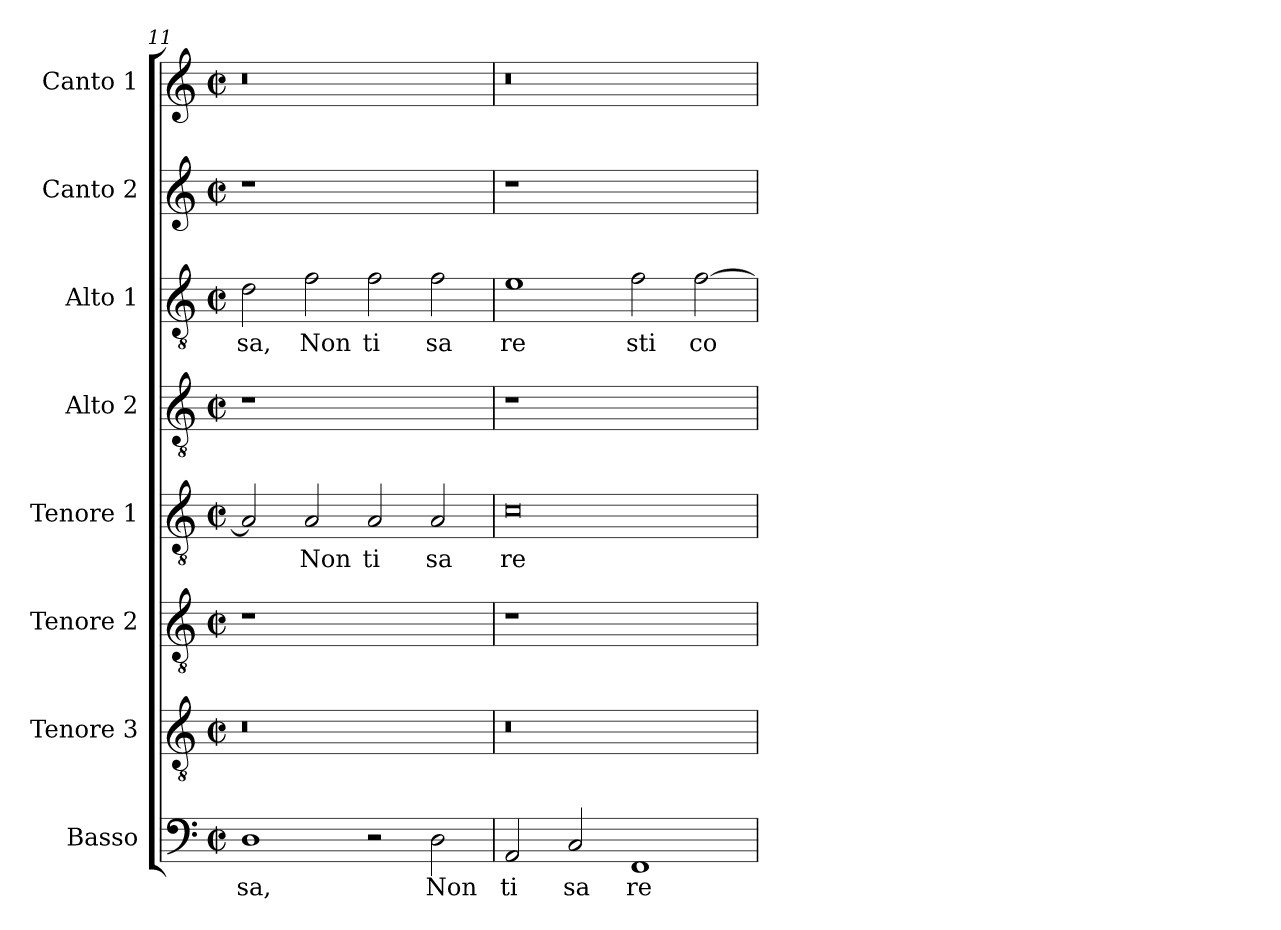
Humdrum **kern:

**kern	**text	**kern	**kern	**kern	**text	**kern	**kern	**text	**kern	**kern
*part8	*part8	*part7	*part6	*part5	*part5	*part4	*part3	*part3	*part2	*part1
*staff8	*staff8	*staff7	*staff6	*staff5	*staff5	*staff4	*staff3	*staff3	*staff2	*staff1
*I"Basso	*	*I"Tenore 3	*I"Tenore 2	*I"Tenore 1	*	*I"Alto 2	*I"Alto 1	*	*I"Canto 2	*I"Canto 1
*clefF4	*	*clefGv2	*clefGv2	*clefGv2	*	*clefGv2	*clefGv2	*	*clefG2	*clefG2
*k[]	*	*k[]	*k[]	*k[]	*	*k[]	*k[]	*	*k[]	*k[]
*C:	*	*C:	*C:	*C:	*	*C:	*C:	*	*C:	*C:
*M2/2	*	*M2/2	*M2/2	*M2/2	*	*M2/2	*M2/2	*	*M2/2	*M2/2
*met(c|)	*	*met(c|)	*met(c|)	*met(c|)	*	*met(c|)	*met(c|)	*	*met(c|)	*met(c|)
=11	=11	=11	=11	=11	=11	=11	=11	=11	=11	=11
!	!LO:LY:b:cj	!	!	!	!LO:LY:b:cj	!	!	!LO:LY:b:cj	!	!
1D	sa,	0r	1r	2A/]	.	1r	2d\	sa,	1r	0r
!	!	!	!	!	!LO:LY:b:cj	!	!	!LO:LY:b:cj	!	!
.	.	.	.	2A/	Non	.	2f\	Non	.	.
!	!	!	!	!	!LO:LY:b:cj	!	!	!LO:LY:b:cj	!	!
2r	.	.	1ryy	2A/	ti	1ryy	2f\	ti	1ryy	.
!	!LO:LY:b:cj	!	!	!	!LO:LY:b:cj	!	!	!LO:LY:b:cj	!	!
2D\	Non	.	.	2A/	sa	.	2f\	sa	.	.
=12	=12	=12	=12	=12	=12	=12	=12	=12	=12	=12
!	!LO:LY:b:cj	!	!	!	!LO:LY:b:cj	!	!	!LO:LY:b:cj	!	!
2AA/	ti	0r	1r	0c	re	1r	1e	re	1r	0r
!	!LO:LY:b:cj	!	!	!	!	!	!	!	!	!
2C/	sa	.	.	.	.	.	.	.	.	.
!	!LO:LY:b:cj	!	!	!	!	!	!	!LO:LY:b:cj	!	!
1FF	re	.	1ryy	.	.	1ryy	2f\	sti	1ryy	.
!	!	!	!	!	!	!	!	!LO:LY:b:cj	!	!
.	.	.	.	.	.	.	[>2f\	co	.	.
=	=	=	=	=	=	=	=	=	=	=
*-	*-	*-	*-	*-	*-	*-	*-	*-	*-	*-
